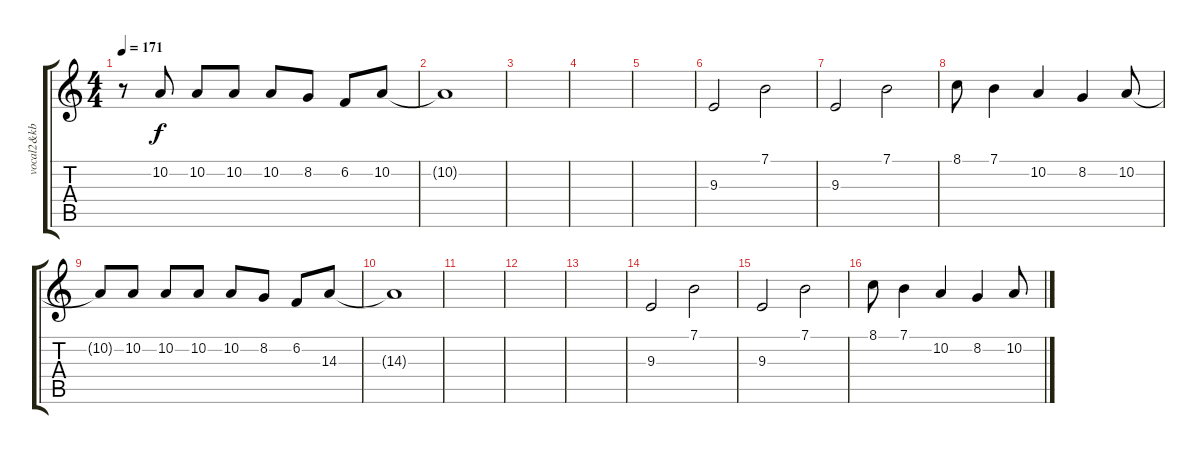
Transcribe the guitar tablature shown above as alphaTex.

\track ("vocal2&kb" "vocal2&kb") {instrument harmonica}
\staff {score tabs}
\tuning (E4 B3 G3 D3 A2 E2) {hide}
\ts (4 4)
\tempo 171
\clef g2
\ks c
r.8{dy f} 10.2.8 10.2.8 10.2.8 10.2.8 8.2.8 6.2.8 10.2.8 |
10.2{t}.1 |
|
|
|
9.3.2 7.1.2 |
9.3.2 7.1.2 |
8.1.8 7.1.4 10.2.4 8.2.4 10.2.8 |
10.2{t}.8 10.2.8 10.2.8 10.2.8 10.2.8 8.2.8 6.2.8 14.3.8 |
14.3{t}.1 |
|
|
|
9.3.2 7.1.2 |
9.3.2 7.1.2 |
8.1.8 7.1.4 10.2.4 8.2.4 10.2.8
